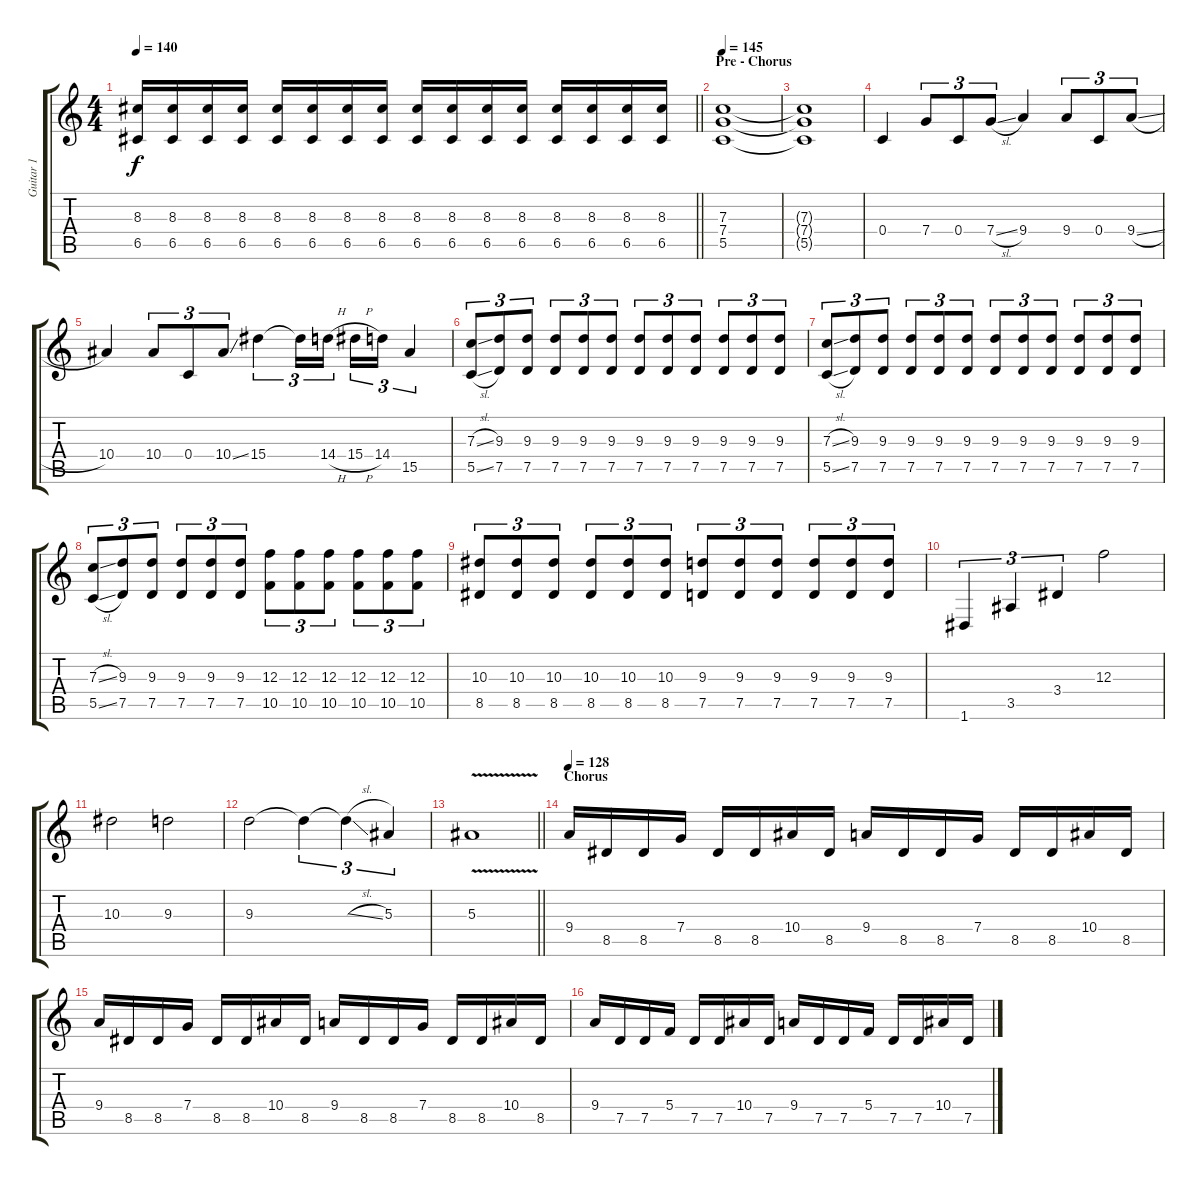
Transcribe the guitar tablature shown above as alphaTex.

\track ("Guitar 1" "Guitar 1") {instrument distortionguitar}
\staff {score tabs}
\tuning (D4 A3 F3 C3 G2 D2) {hide}
\ts (4 4)
\tempo 140
\clef g2
\barLineRight lightlight
\ks c
(8.3 6.5).16{dy f} (8.3 6.5).16 (8.3 6.5).16 (8.3 6.5).16 (8.3 6.5).16 (8.3 6.5).16 (8.3 6.5).16 (8.3 6.5).16 (8.3 6.5).16 (8.3 6.5).16 (8.3 6.5).16 (8.3 6.5).16 (8.3 6.5).16 (8.3 6.5).16 (8.3 6.5).16 (8.3 6.5).16 |
\section ("" "Pre - Chorus")
\tempo 145
(7.3 7.4 5.5).1 |
(7.3{t} 7.4{t} 5.5{t}).1 |
0.4.4 7.4.8{tu (3 2)} 0.4.8{tu (3 2)} 7.4{sl}.8{tu (3 2)} 9.4.4 9.4.8{tu (3 2)} 0.4.8{tu (3 2)} 9.4{sl}.8{tu (3 2)} |
10.4.4 10.4.8{tu (3 2)} 0.4.8{tu (3 2)} 10.4{ss}.8{tu (3 2)} 15.4.4{tu (3 2)} 15.4{t}.16{tu (3 2)} 14.4{h}.16{tu (3 2)} 15.4{h}.16{tu (3 2)} 14.4.16{tu (3 2)} 15.5.4{tu (3 2)} |
(7.3{sl} 5.5{sl}).8{tu (3 2)} (9.3 7.5).8{tu (3 2)} (9.3 7.5).8{tu (3 2)} (9.3 7.5).8{tu (3 2)} (9.3 7.5).8{tu (3 2)} (9.3 7.5).8{tu (3 2)} (9.3 7.5).8{tu (3 2)} (9.3 7.5).8{tu (3 2)} (9.3 7.5).8{tu (3 2)} (9.3 7.5).8{tu (3 2)} (9.3 7.5).8{tu (3 2)} (9.3 7.5).8{tu (3 2)} |
(7.3{sl} 5.5{sl}).8{tu (3 2)} (9.3 7.5).8{tu (3 2)} (9.3 7.5).8{tu (3 2)} (9.3 7.5).8{tu (3 2)} (9.3 7.5).8{tu (3 2)} (9.3 7.5).8{tu (3 2)} (9.3 7.5).8{tu (3 2)} (9.3 7.5).8{tu (3 2)} (9.3 7.5).8{tu (3 2)} (9.3 7.5).8{tu (3 2)} (9.3 7.5).8{tu (3 2)} (9.3 7.5).8{tu (3 2)} |
(7.3{sl} 5.5{sl}).8{tu (3 2)} (9.3 7.5).8{tu (3 2)} (9.3 7.5).8{tu (3 2)} (9.3 7.5).8{tu (3 2)} (9.3 7.5).8{tu (3 2)} (9.3 7.5).8{tu (3 2)} (12.3 10.5).8{tu (3 2)} (12.3 10.5).8{tu (3 2)} (12.3 10.5).8{tu (3 2)} (12.3 10.5).8{tu (3 2)} (12.3 10.5).8{tu (3 2)} (12.3 10.5).8{tu (3 2)} |
(10.3 8.5).8{tu (3 2)} (10.3 8.5).8{tu (3 2)} (10.3 8.5).8{tu (3 2)} (10.3 8.5).8{tu (3 2)} (10.3 8.5).8{tu (3 2)} (10.3 8.5).8{tu (3 2)} (9.3 7.5).8{tu (3 2)} (9.3 7.5).8{tu (3 2)} (9.3 7.5).8{tu (3 2)} (9.3 7.5).8{tu (3 2)} (9.3 7.5).8{tu (3 2)} (9.3 7.5).8{tu (3 2)} |
1.6.4{tu (3 2)} 3.5.4{tu (3 2)} 3.4.4{tu (3 2)} 12.3.2 |
10.3.2 9.3.2 |
9.3.2 9.3{t}.4{tu (3 2)} 9.3{sl t}.4{tu (3 2)} 5.3.4{tu (3 2)} |
\barLineRight lightlight
5.3{v}.1 |
\section ("" "Chorus")
\tempo 128
9.4.16 8.5.16 8.5.16 7.4.16 8.5.16 8.5.16 10.4.16 8.5.16 9.4.16 8.5.16 8.5.16 7.4.16 8.5.16 8.5.16 10.4.16 8.5.16 |
9.4.16 8.5.16 8.5.16 7.4.16 8.5.16 8.5.16 10.4.16 8.5.16 9.4.16 8.5.16 8.5.16 7.4.16 8.5.16 8.5.16 10.4.16 8.5.16 |
9.4.16 7.5.16 7.5.16 5.4.16 7.5.16 7.5.16 10.4.16 7.5.16 9.4.16 7.5.16 7.5.16 5.4.16 7.5.16 7.5.16 10.4.16 7.5.16
